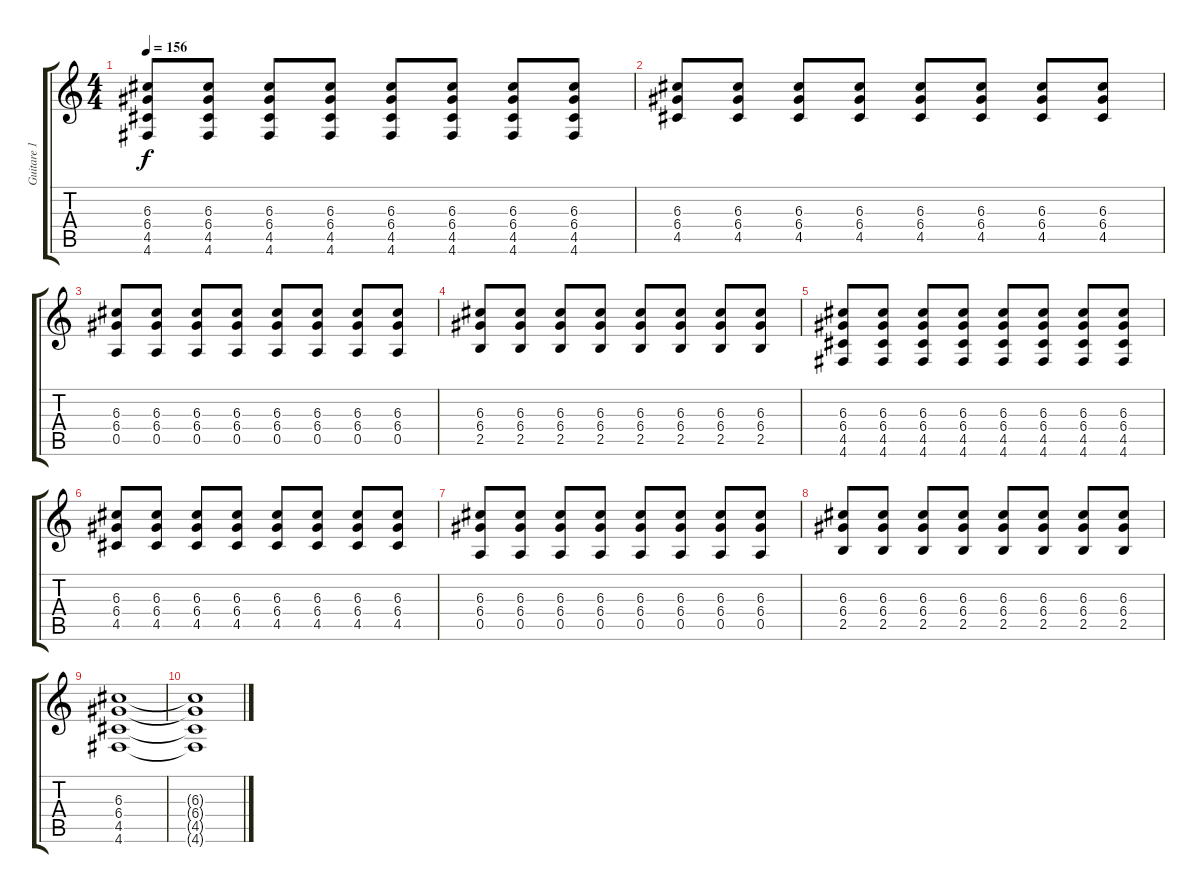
\track ("Guitare 1" "Guitare 1") {instrument distortionguitar}
\staff {score tabs}
\tuning (E4 B3 G3 D3 A2 D2) {hide}
\ts (4 4)
\tempo 156
\clef g2
\ks c
(6.3 6.4 4.5 4.6).8{dy f} (6.3 6.4 4.5 4.6).8 (6.3 6.4 4.5 4.6).8 (6.3 6.4 4.5 4.6).8 (6.3 6.4 4.5 4.6).8 (6.3 6.4 4.5 4.6).8 (6.3 6.4 4.5 4.6).8 (6.3 6.4 4.5 4.6).8 |
(6.3 6.4 4.5).8 (6.3 6.4 4.5).8 (6.3 6.4 4.5).8 (6.3 6.4 4.5).8 (6.3 6.4 4.5).8 (6.3 6.4 4.5).8 (6.3 6.4 4.5).8 (6.3 6.4 4.5).8 |
(6.3 6.4 0.5).8 (6.3 6.4 0.5).8 (6.3 6.4 0.5).8 (6.3 6.4 0.5).8 (6.3 6.4 0.5).8 (6.3 6.4 0.5).8 (6.3 6.4 0.5).8 (6.3 6.4 0.5).8 |
(6.3 6.4 2.5).8 (6.3 6.4 2.5).8 (6.3 6.4 2.5).8 (6.3 6.4 2.5).8 (6.3 6.4 2.5).8 (6.3 6.4 2.5).8 (6.3 6.4 2.5).8 (6.3 6.4 2.5).8 |
(6.3 6.4 4.5 4.6).8 (6.3 6.4 4.5 4.6).8 (6.3 6.4 4.5 4.6).8 (6.3 6.4 4.5 4.6).8 (6.3 6.4 4.5 4.6).8 (6.3 6.4 4.5 4.6).8 (6.3 6.4 4.5 4.6).8 (6.3 6.4 4.5 4.6).8 |
(6.3 6.4 4.5).8 (6.3 6.4 4.5).8 (6.3 6.4 4.5).8 (6.3 6.4 4.5).8 (6.3 6.4 4.5).8 (6.3 6.4 4.5).8 (6.3 6.4 4.5).8 (6.3 6.4 4.5).8 |
(6.3 6.4 0.5).8 (6.3 6.4 0.5).8 (6.3 6.4 0.5).8 (6.3 6.4 0.5).8 (6.3 6.4 0.5).8 (6.3 6.4 0.5).8 (6.3 6.4 0.5).8 (6.3 6.4 0.5).8 |
(6.3 6.4 2.5).8 (6.3 6.4 2.5).8 (6.3 6.4 2.5).8 (6.3 6.4 2.5).8 (6.3 6.4 2.5).8 (6.3 6.4 2.5).8 (6.3 6.4 2.5).8 (6.3 6.4 2.5).8 |
(6.3 6.4 4.5 4.6).1 |
(6.3{t} 6.4{t} 4.5{t} 4.6{t}).1
